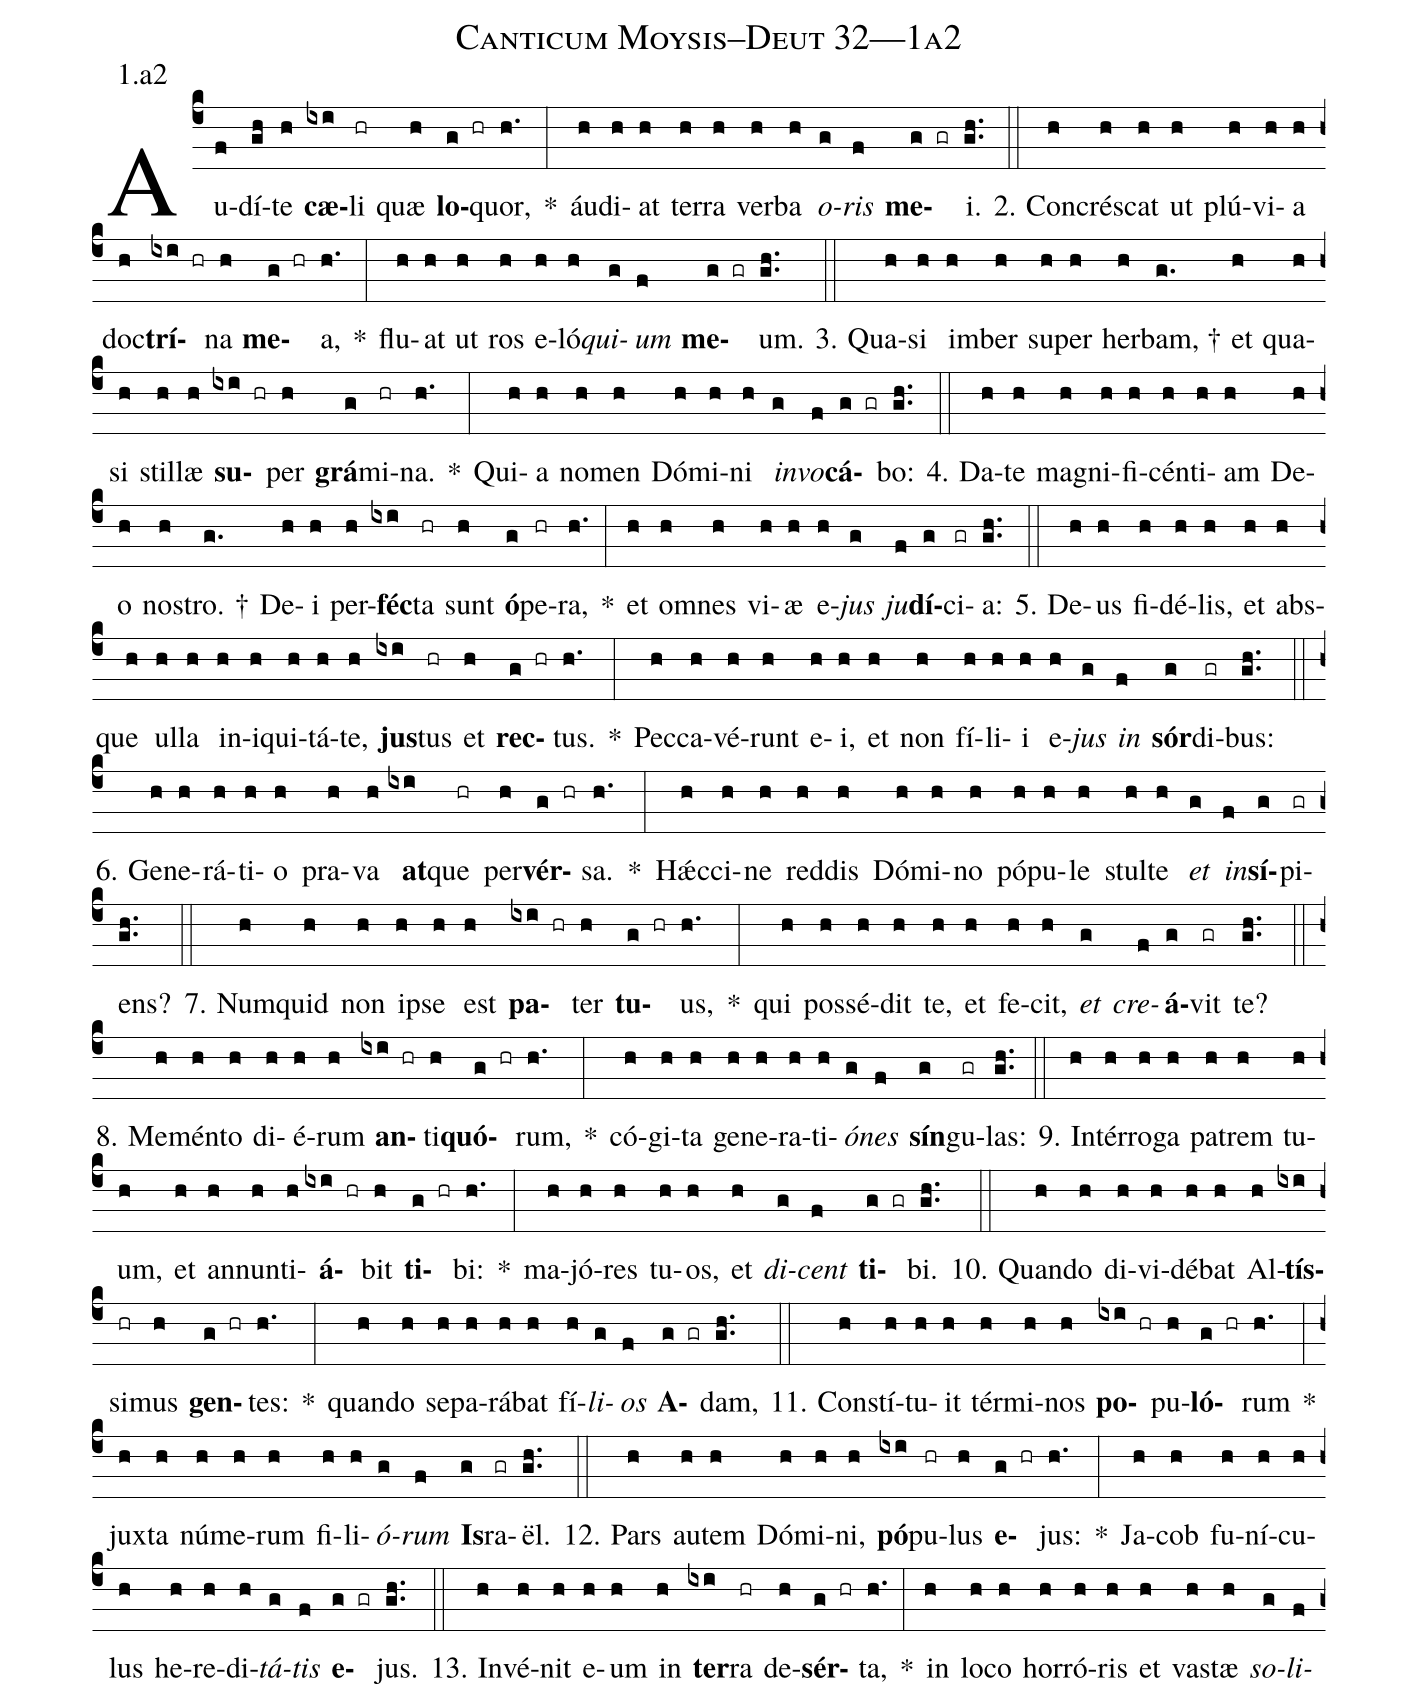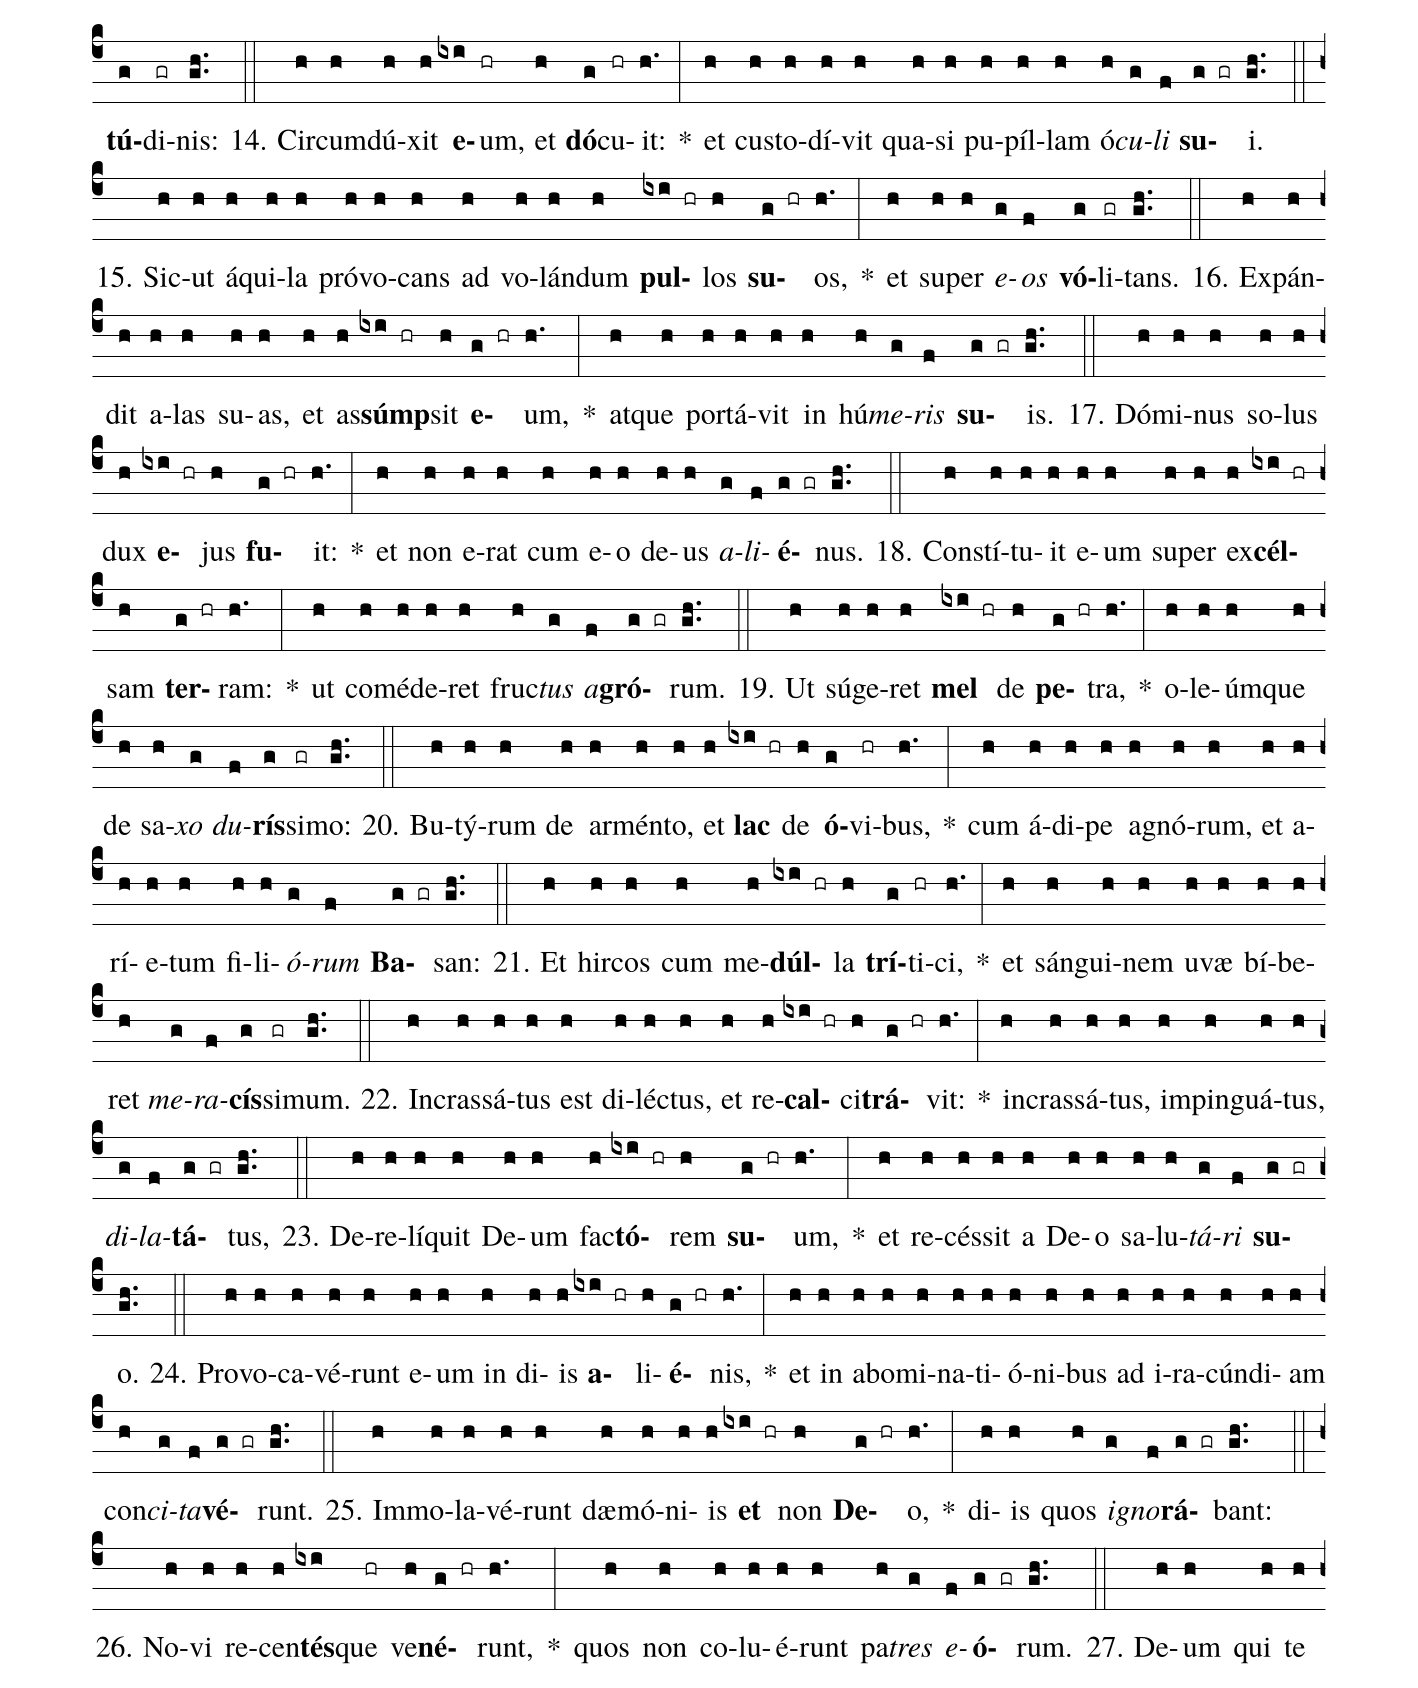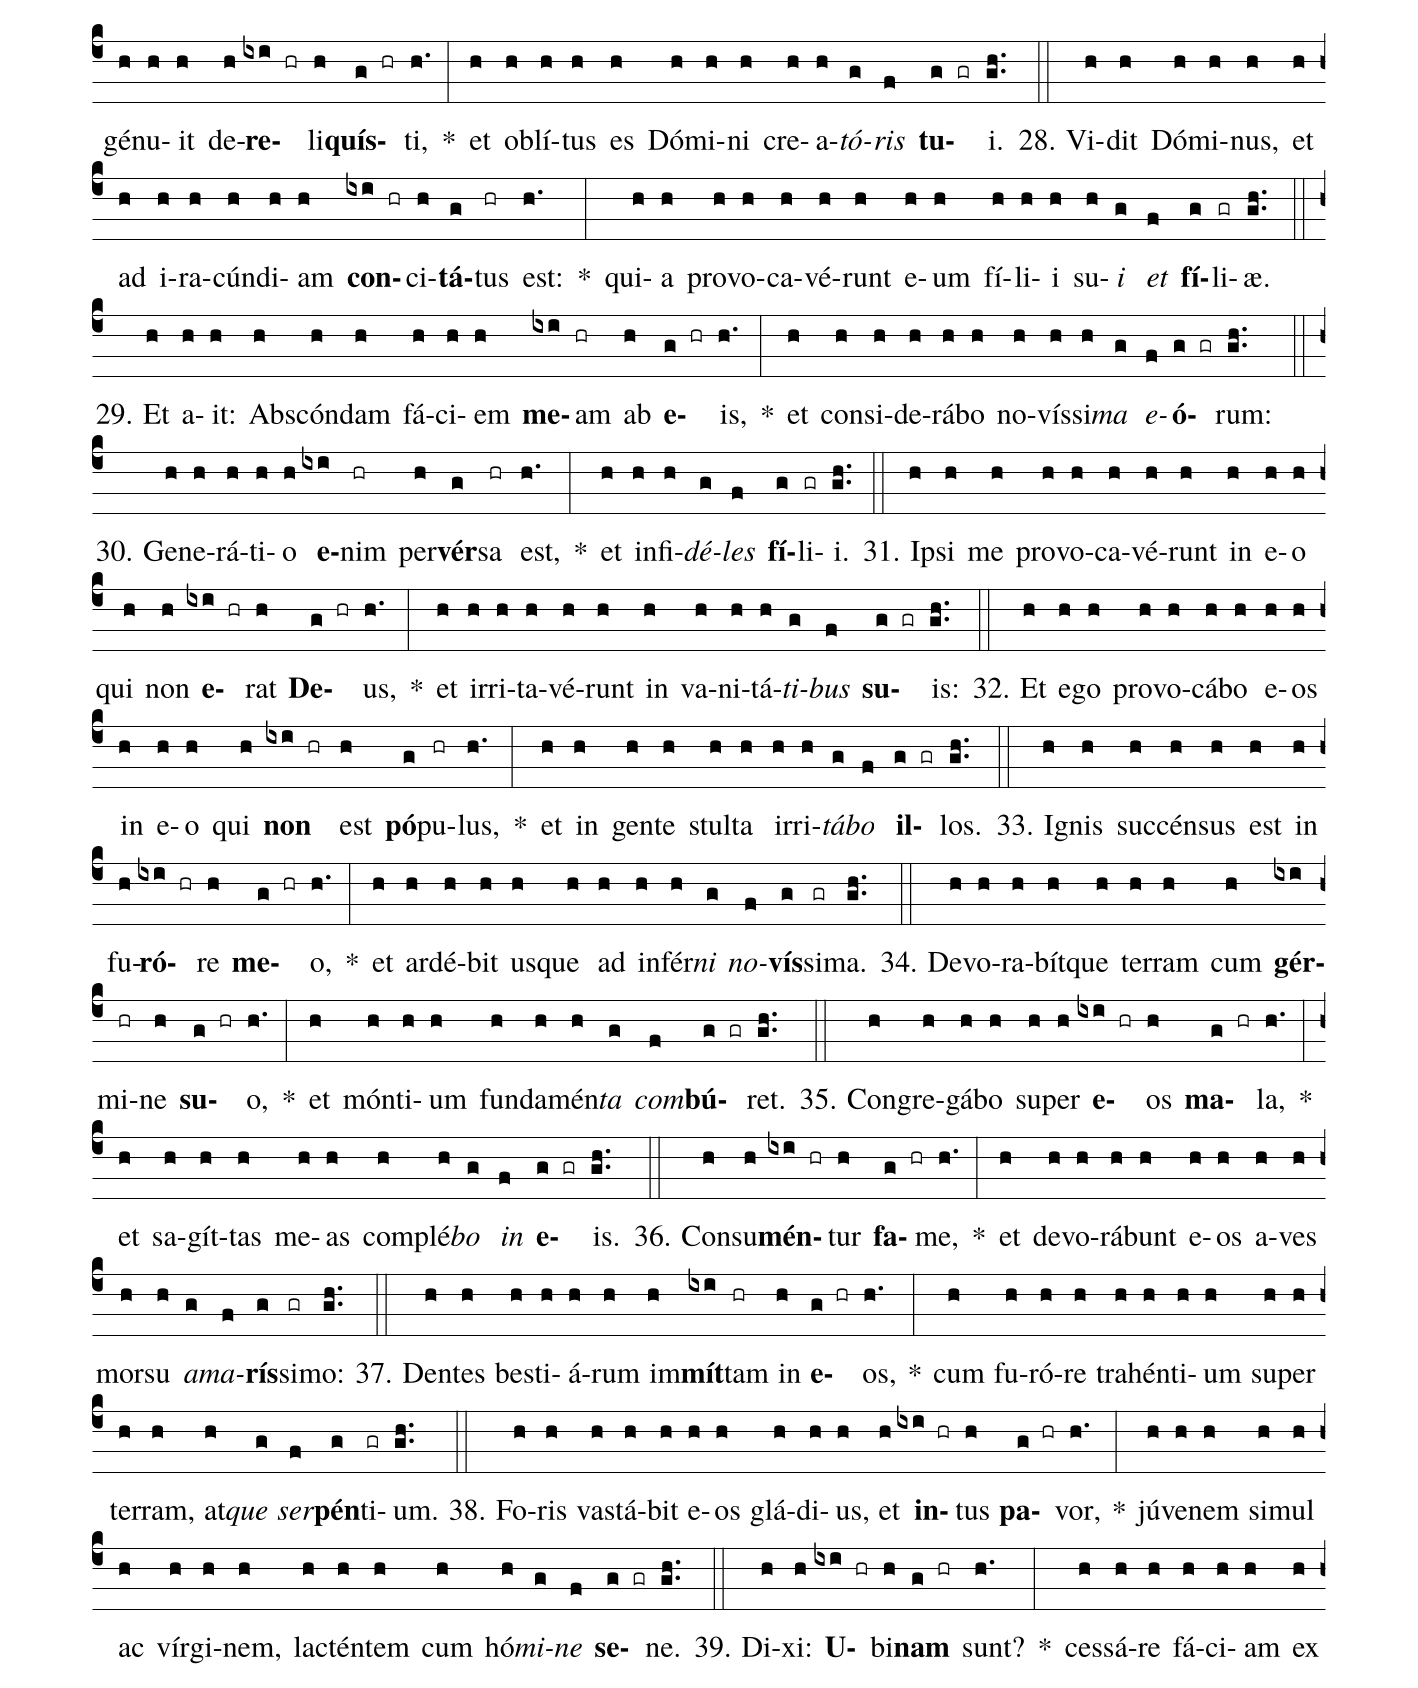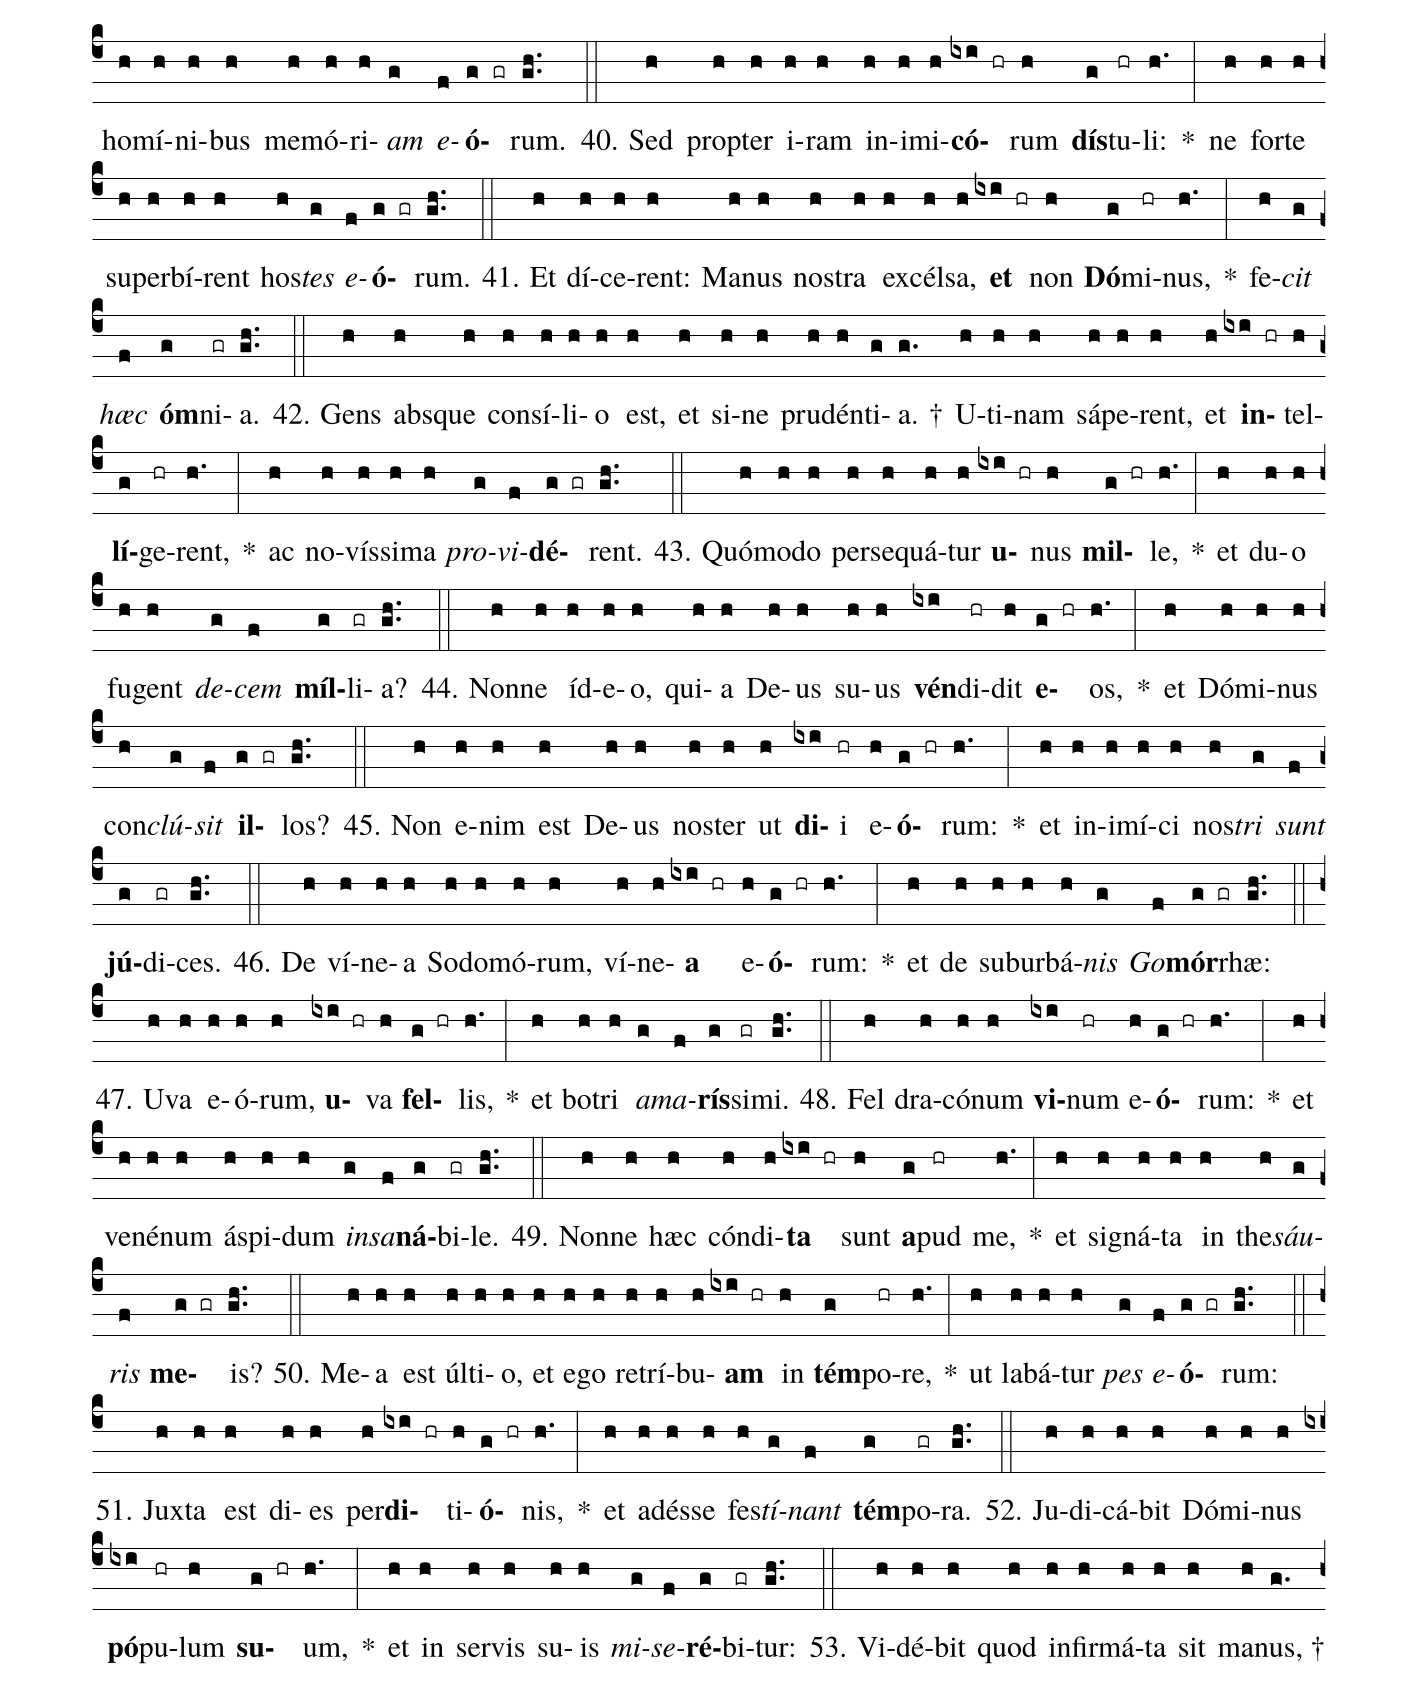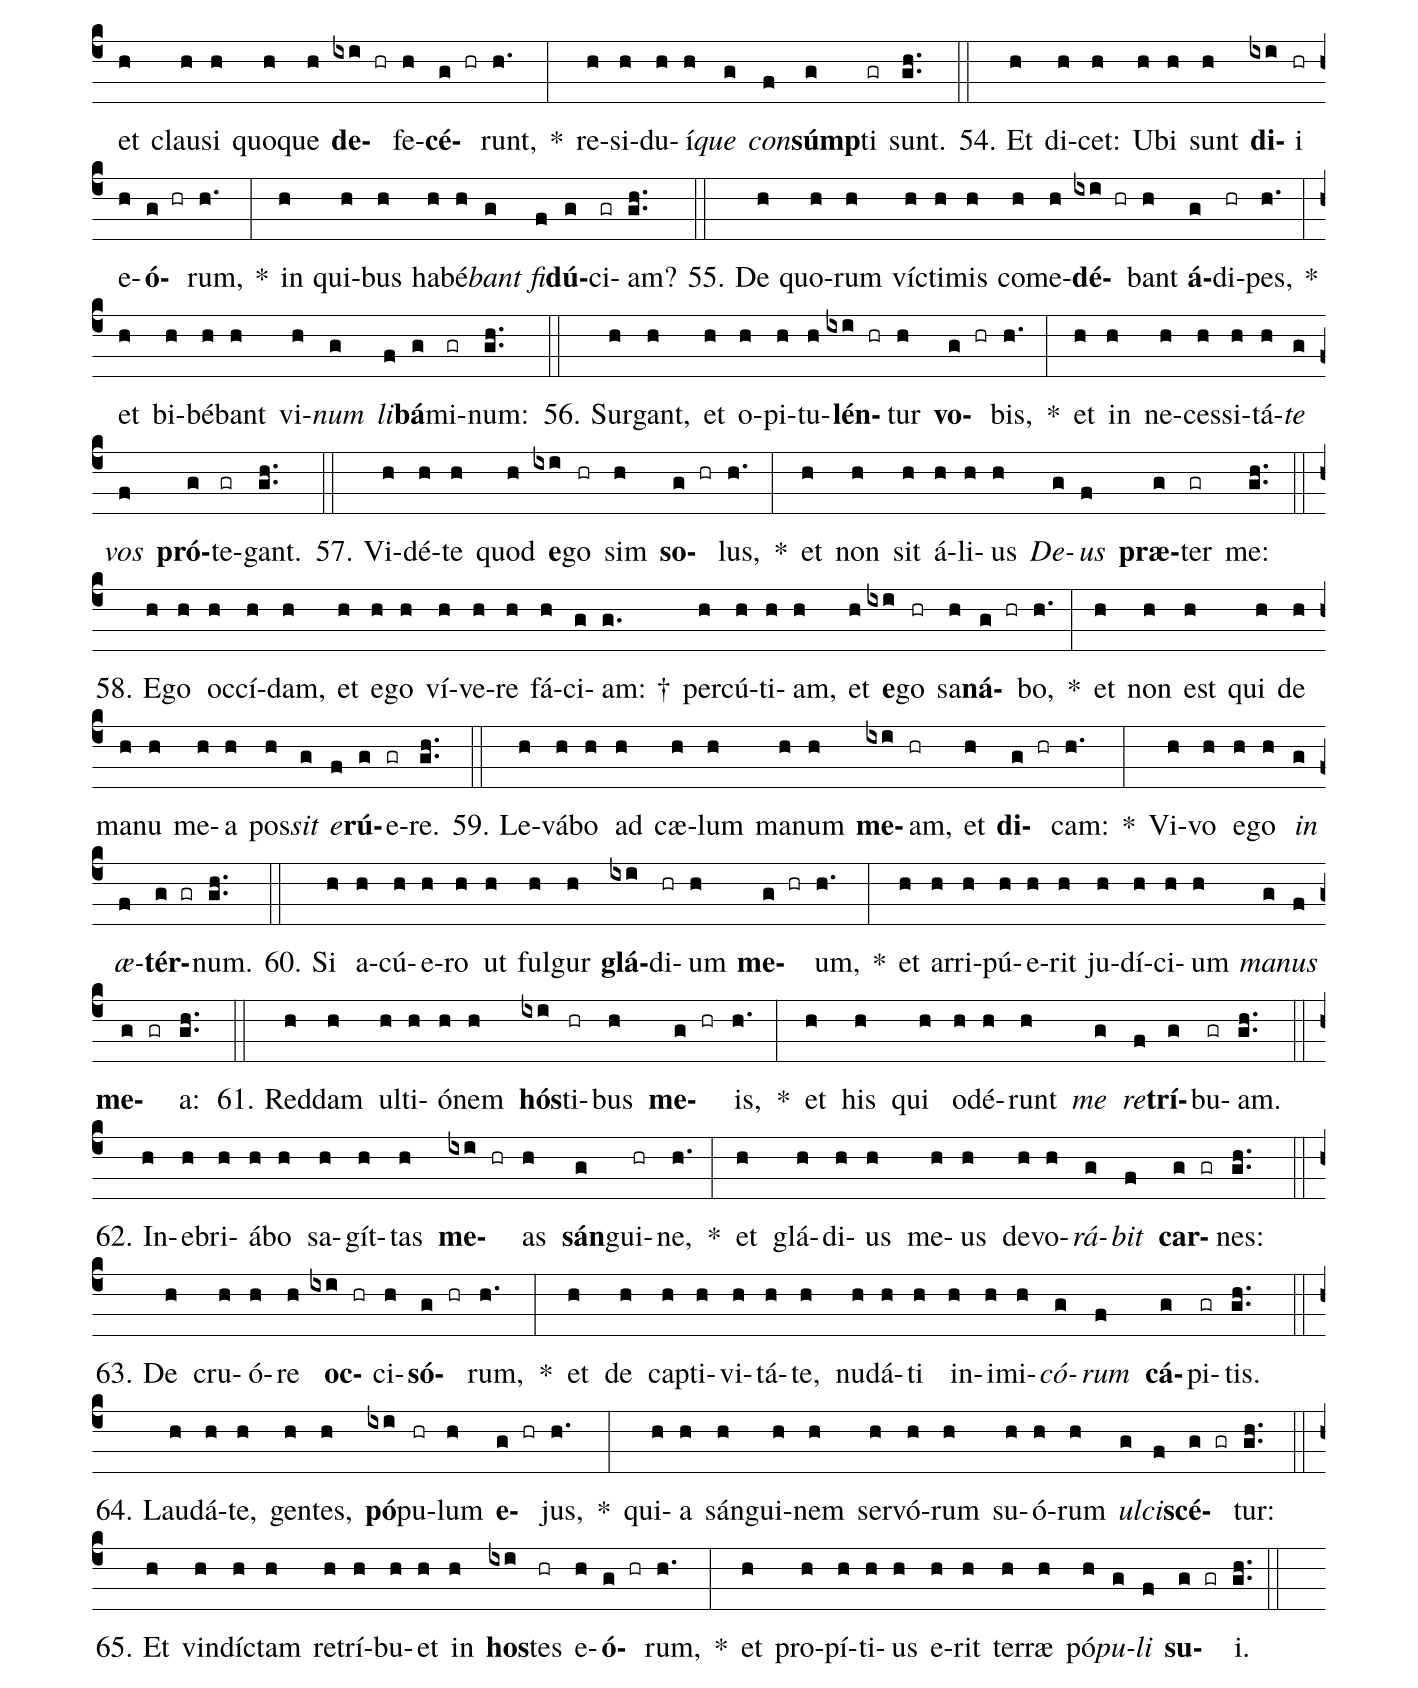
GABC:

name: Canticum Moysis--Deut 32---1a2;
annotation: 1.a2;
%%
(c4)Au(f)dí(gh)te(h) <b>cæ</b>(ixi)li(hr) quæ(h) <b>lo</b>(g hr)quor,(h.) *(:) áu(h)di(h)at(h) ter(h)ra(h) ver(h)ba(h) <i>o</i>(g)<i>ris</i>(f) <b>me</b>(g gr)i.(gh..) (::)
2. Con(h)crés(h)cat(h) ut(h) plú(h)vi(h)a(h) doc(h)<b>trí</b>(ixi hr)na(h) <b>me</b>(g hr)a,(h.) *(:) flu(h)at(h) ut(h) ros(h) e(h)ló(h)<i>qui</i>(g)<i>um</i>(f) <b>me</b>(g gr)um.(gh..) (::)
3. Qua(h)si(h) im(h)ber(h) su(h)per(h) her(h)bam, †(g.) et(h) qua(h)si(h) stil(h)læ(h) <b>su</b>(ixi hr)per(h) <b>grá</b>(g)mi(hr)na.(h.) *(:) Qui(h)a(h) no(h)men(h) Dó(h)mi(h)ni(h) <i>in</i>(g)<i>vo</i>(f)<b>cá</b>(g gr)bo:(gh..) (::)
4. Da(h)te(h) ma(h)gni(h)fi(h)cén(h)ti(h)am(h) De(h)o(h) nos(h)tro. †(g.) De(h)i(h) per(h)<b>féc</b>(ixi)ta(hr) sunt(h) <b>ó</b>(g)pe(hr)ra,(h.) *(:) et(h) om(h)nes(h) vi(h)æ(h) e(h)<i>jus</i>(g) <i>ju</i>(f)<b>dí</b>(g)ci(gr)a:(gh..) (::)
5. De(h)us(h) fi(h)dé(h)lis,(h) et(h) abs(h)que(h) ul(h)la(h) in(h)i(h)qui(h)tá(h)te,(h) <b>jus</b>(ixi)tus(hr) et(h) <b>rec</b>(g hr)tus.(h.) *(:) Pec(h)ca(h)vé(h)runt(h) e(h)i,(h) et(h) non(h) fí(h)li(h)i(h) e(h)<i>jus</i>(g) <i>in</i>(f) <b>sór</b>(g)di(gr)bus:(gh..) (::)
6. Ge(h)ne(h)rá(h)ti(h)o(h) pra(h)va(h) <b>at</b>(ixi)que(hr) per(h)<b>vér</b>(g hr)sa.(h.) *(:) Hǽc(h)ci(h)ne(h) red(h)dis(h) Dó(h)mi(h)no(h) pó(h)pu(h)le(h) stul(h)te(h) <i>et</i>(g) <i>in</i>(f)<b>sí</b>(g)pi(gr)ens?(gh..) (::)
7. Num(h)quid(h) non(h) ip(h)se(h) est(h) <b>pa</b>(ixi hr)ter(h) <b>tu</b>(g hr)us,(h.) *(:) qui(h) pos(h)sé(h)dit(h) te,(h) et(h) fe(h)cit,(h) <i>et</i>(g) <i>cre</i>(f)<b>á</b>(g)vit(gr) te?(gh..) (::)
8. Me(h)mén(h)to(h) di(h)é(h)rum(h) <b>an</b>(ixi hr)ti(h)<b>quó</b>(g hr)rum,(h.) *(:) có(h)gi(h)ta(h) ge(h)ne(h)ra(h)ti(h)<i>ó</i>(g)<i>nes</i>(f) <b>sín</b>(g)gu(gr)las:(gh..) (::)
9. In(h)tér(h)ro(h)ga(h) pa(h)trem(h) tu(h)um,(h) et(h) an(h)nun(h)ti(h)<b>á</b>(ixi hr)bit(h) <b>ti</b>(g hr)bi:(h.) *(:) ma(h)jó(h)res(h) tu(h)os,(h) et(h) <i>di</i>(g)<i>cent</i>(f) <b>ti</b>(g gr)bi.(gh..) (::)
10. Quan(h)do(h) di(h)vi(h)dé(h)bat(h) Al(h)<b>tís</b>(ixi)si(hr)mus(h) <b>gen</b>(g hr)tes:(h.) *(:) quan(h)do(h) se(h)pa(h)rá(h)bat(h) fí(h)<i>li</i>(g)<i>os</i>(f) <b>A</b>(g gr)dam,(gh..) (::)
11. Con(h)stí(h)tu(h)it(h) tér(h)mi(h)nos(h) <b>po</b>(ixi hr)pu(h)<b>ló</b>(g hr)rum(h.) *(:) jux(h)ta(h) nú(h)me(h)rum(h) fi(h)li(h)<i>ó</i>(g)<i>rum</i>(f) <b>Is</b>(g)ra(gr)ël.(gh..) (::)
12. Pars(h) au(h)tem(h) Dó(h)mi(h)ni,(h) <b>pó</b>(ixi)pu(hr)lus(h) <b>e</b>(g hr)jus:(h.) *(:) Ja(h)cob(h) fu(h)ní(h)cu(h)lus(h) he(h)re(h)di(h)<i>tá</i>(g)<i>tis</i>(f) <b>e</b>(g gr)jus.(gh..) (::)
13. In(h)vé(h)nit(h) e(h)um(h) in(h) <b>ter</b>(ixi)ra(hr) de(h)<b>sér</b>(g hr)ta,(h.) *(:) in(h) lo(h)co(h) hor(h)ró(h)ris(h) et(h) vas(h)tæ(h) <i>so</i>(g)<i>li</i>(f)<b>tú</b>(g)di(gr)nis:(gh..) (::)
14. Cir(h)cum(h)dú(h)xit(h) <b>e</b>(ixi)um,(hr) et(h) <b>dó</b>(g)cu(hr)it:(h.) *(:) et(h) cus(h)to(h)dí(h)vit(h) qua(h)si(h) pu(h)píl(h)lam(h) ó(h)<i>cu</i>(g)<i>li</i>(f) <b>su</b>(g gr)i.(gh..) (::)
15. Sic(h)ut(h) á(h)qui(h)la(h) pró(h)vo(h)cans(h) ad(h) vo(h)lán(h)dum(h) <b>pul</b>(ixi hr)los(h) <b>su</b>(g hr)os,(h.) *(:) et(h) su(h)per(h) <i>e</i>(g)<i>os</i>(f) <b>vó</b>(g)li(gr)tans.(gh..) (::)
16. Ex(h)pán(h)dit(h) a(h)las(h) su(h)as,(h) et(h) as(h)<b>súmp</b>(ixi hr)sit(h) <b>e</b>(g hr)um,(h.) *(:) at(h)que(h) por(h)tá(h)vit(h) in(h) hú(h)<i>me</i>(g)<i>ris</i>(f) <b>su</b>(g gr)is.(gh..) (::)
17. Dó(h)mi(h)nus(h) so(h)lus(h) dux(h) <b>e</b>(ixi hr)jus(h) <b>fu</b>(g hr)it:(h.) *(:) et(h) non(h) e(h)rat(h) cum(h) e(h)o(h) de(h)us(h) <i>a</i>(g)<i>li</i>(f)<b>é</b>(g gr)nus.(gh..) (::)
18. Con(h)stí(h)tu(h)it(h) e(h)um(h) su(h)per(h) ex(h)<b>cél</b>(ixi hr)sam(h) <b>ter</b>(g hr)ram:(h.) *(:) ut(h) com(h)é(h)de(h)ret(h) fruc(h)<i>tus</i>(g) <i>a</i>(f)<b>gró</b>(g gr)rum.(gh..) (::)
19. Ut(h) sú(h)ge(h)ret(h) <b>mel</b>(ixi hr) de(h) <b>pe</b>(g hr)tra,(h.) *(:) o(h)le(h)úm(h)que(h) de(h) sa(h)<i>xo</i>(g) <i>du</i>(f)<b>rís</b>(g)si(gr)mo:(gh..) (::)
20. Bu(h)tý(h)rum(h) de(h) ar(h)mén(h)to,(h) et(h) <b>lac</b>(ixi hr) de(h) <b>ó</b>(g)vi(hr)bus,(h.) *(:) cum(h) á(h)di(h)pe(h) a(h)gnó(h)rum,(h) et(h) a(h)rí(h)e(h)tum(h) fi(h)li(h)<i>ó</i>(g)<i>rum</i>(f) <b>Ba</b>(g gr)san:(gh..) (::)
21. Et(h) hir(h)cos(h) cum(h) me(h)<b>dúl</b>(ixi hr)la(h) <b>trí</b>(g)ti(hr)ci,(h.) *(:) et(h) sán(h)gui(h)nem(h) u(h)væ(h) bí(h)be(h)ret(h) <i>me</i>(g)<i>ra</i>(f)<b>cís</b>(g)si(gr)mum.(gh..) (::)
22. In(h)cras(h)sá(h)tus(h) est(h) di(h)léc(h)tus,(h) et(h) re(h)<b>cal</b>(ixi hr)ci(h)<b>trá</b>(g hr)vit:(h.) *(:) in(h)cras(h)sá(h)tus,(h) im(h)pin(h)guá(h)tus,(h) <i>di</i>(g)<i>la</i>(f)<b>tá</b>(g gr)tus,(gh..) (::)
23. De(h)re(h)lí(h)quit(h) De(h)um(h) fac(h)<b>tó</b>(ixi hr)rem(h) <b>su</b>(g hr)um,(h.) *(:) et(h) re(h)cés(h)sit(h) a(h) De(h)o(h) sa(h)lu(h)<i>tá</i>(g)<i>ri</i>(f) <b>su</b>(g gr)o.(gh..) (::)
24. Pro(h)vo(h)ca(h)vé(h)runt(h) e(h)um(h) in(h) di(h)is(h) <b>a</b>(ixi hr)li(h)<b>é</b>(g hr)nis,(h.) *(:) et(h) in(h) ab(h)o(h)mi(h)na(h)ti(h)ó(h)ni(h)bus(h) ad(h) i(h)ra(h)cún(h)di(h)am(h) con(h)<i>ci</i>(g)<i>ta</i>(f)<b>vé</b>(g gr)runt.(gh..) (::)
25. Im(h)mo(h)la(h)vé(h)runt(h) dæ(h)mó(h)ni(h)is(h) <b>et</b>(ixi hr) non(h) <b>De</b>(g hr)o,(h.) *(:) di(h)is(h) quos(h) <i>i</i>(g)<i>gno</i>(f)<b>rá</b>(g gr)bant:(gh..) (::)
26. No(h)vi(h) re(h)cen(h)<b>tés</b>(ixi)que(hr) ve(h)<b>né</b>(g hr)runt,(h.) *(:) quos(h) non(h) co(h)lu(h)é(h)runt(h) pa(h)<i>tres</i>(g) <i>e</i>(f)<b>ó</b>(g gr)rum.(gh..) (::)
27. De(h)um(h) qui(h) te(h) gé(h)nu(h)it(h) de(h)<b>re</b>(ixi hr)li(h)<b>quís</b>(g hr)ti,(h.) *(:) et(h) ob(h)lí(h)tus(h) es(h) Dó(h)mi(h)ni(h) cre(h)a(h)<i>tó</i>(g)<i>ris</i>(f) <b>tu</b>(g gr)i.(gh..) (::)
28. Vi(h)dit(h) Dó(h)mi(h)nus,(h) et(h) ad(h) i(h)ra(h)cún(h)di(h)am(h) <b>con</b>(ixi hr)ci(h)<b>tá</b>(g)tus(hr) est:(h.) *(:) qui(h)a(h) pro(h)vo(h)ca(h)vé(h)runt(h) e(h)um(h) fí(h)li(h)i(h) su(h)<i>i</i>(g) <i>et</i>(f) <b>fí</b>(g)li(gr)æ.(gh..) (::)
29. Et(h) a(h)it:(h) Abs(h)cón(h)dam(h) fá(h)ci(h)em(h) <b>me</b>(ixi)am(hr) ab(h) <b>e</b>(g hr)is,(h.) *(:) et(h) con(h)si(h)de(h)rá(h)bo(h) no(h)vís(h)si(h)<i>ma</i>(g) <i>e</i>(f)<b>ó</b>(g gr)rum:(gh..) (::)
30. Ge(h)ne(h)rá(h)ti(h)o(h) <b>e</b>(ixi)nim(hr) per(h)<b>vér</b>(g)sa(hr) est,(h.) *(:) et(h) in(h)fi(h)<i>dé</i>(g)<i>les</i>(f) <b>fí</b>(g)li(gr)i.(gh..) (::)
31. Ip(h)si(h) me(h) pro(h)vo(h)ca(h)vé(h)runt(h) in(h) e(h)o(h) qui(h) non(h) <b>e</b>(ixi hr)rat(h) <b>De</b>(g hr)us,(h.) *(:) et(h) ir(h)ri(h)ta(h)vé(h)runt(h) in(h) va(h)ni(h)tá(h)<i>ti</i>(g)<i>bus</i>(f) <b>su</b>(g gr)is:(gh..) (::)
32. Et(h) e(h)go(h) pro(h)vo(h)cá(h)bo(h) e(h)os(h) in(h) e(h)o(h) qui(h) <b>non</b>(ixi hr) est(h) <b>pó</b>(g)pu(hr)lus,(h.) *(:) et(h) in(h) gen(h)te(h) stul(h)ta(h) ir(h)ri(h)<i>tá</i>(g)<i>bo</i>(f) <b>il</b>(g gr)los.(gh..) (::)
33. I(h)gnis(h) suc(h)cén(h)sus(h) est(h) in(h) fu(h)<b>ró</b>(ixi hr)re(h) <b>me</b>(g hr)o,(h.) *(:) et(h) ar(h)dé(h)bit(h) us(h)que(h) ad(h) in(h)fér(h)<i>ni</i>(g) <i>no</i>(f)<b>vís</b>(g)si(gr)ma.(gh..) (::)
34. De(h)vo(h)ra(h)bít(h)que(h) ter(h)ram(h) cum(h) <b>gér</b>(ixi)mi(hr)ne(h) <b>su</b>(g hr)o,(h.) *(:) et(h) món(h)ti(h)um(h) fun(h)da(h)mén(h)<i>ta</i>(g) <i>com</i>(f)<b>bú</b>(g gr)ret.(gh..) (::)
35. Con(h)gre(h)gá(h)bo(h) su(h)per(h) <b>e</b>(ixi hr)os(h) <b>ma</b>(g hr)la,(h.) *(:) et(h) sa(h)gít(h)tas(h) me(h)as(h) com(h)plé(h)<i>bo</i>(g) <i>in</i>(f) <b>e</b>(g gr)is.(gh..) (::)
36. Con(h)su(h)<b>mén</b>(ixi hr)tur(h) <b>fa</b>(g hr)me,(h.) *(:) et(h) de(h)vo(h)rá(h)bunt(h) e(h)os(h) a(h)ves(h) mor(h)su(h) <i>a</i>(g)<i>ma</i>(f)<b>rís</b>(g)si(gr)mo:(gh..) (::)
37. Den(h)tes(h) bes(h)ti(h)á(h)rum(h) im(h)<b>mít</b>(ixi)tam(hr) in(h) <b>e</b>(g hr)os,(h.) *(:) cum(h) fu(h)ró(h)re(h) tra(h)hén(h)ti(h)um(h) su(h)per(h) ter(h)ram,(h) at(h)<i>que</i>(g) <i>ser</i>(f)<b>pén</b>(g)ti(gr)um.(gh..) (::)
38. Fo(h)ris(h) vas(h)tá(h)bit(h) e(h)os(h) glá(h)di(h)us,(h) et(h) <b>in</b>(ixi hr)tus(h) <b>pa</b>(g hr)vor,(h.) *(:) jú(h)ve(h)nem(h) si(h)mul(h) ac(h) vír(h)gi(h)nem,(h) lac(h)tén(h)tem(h) cum(h) hó(h)<i>mi</i>(g)<i>ne</i>(f) <b>se</b>(g gr)ne.(gh..) (::)
39. Di(h)xi:(h) <b>U</b>(ixi hr)bi(h)<b>nam</b>(g hr) sunt?(h.) *(:) ces(h)sá(h)re(h) fá(h)ci(h)am(h) ex(h) ho(h)mí(h)ni(h)bus(h) me(h)mó(h)ri(h)<i>am</i>(g) <i>e</i>(f)<b>ó</b>(g gr)rum.(gh..) (::)
40. Sed(h) prop(h)ter(h) i(h)ram(h) in(h)i(h)mi(h)<b>có</b>(ixi hr)rum(h) <b>dís</b>(g)tu(hr)li:(h.) *(:) ne(h) for(h)te(h) su(h)per(h)bí(h)rent(h) hos(h)<i>tes</i>(g) <i>e</i>(f)<b>ó</b>(g gr)rum.(gh..) (::)
41. Et(h) dí(h)ce(h)rent:(h) Ma(h)nus(h) nos(h)tra(h) ex(h)cél(h)sa,(h) <b>et</b>(ixi hr) non(h) <b>Dó</b>(g)mi(hr)nus,(h.) *(:) fe(h)<i>cit</i>(g) <i>hæc</i>(f) <b>óm</b>(g)ni(gr)a.(gh..) (::)
42. Gens(h) abs(h)que(h) con(h)sí(h)li(h)o(h) est,(h) et(h) si(h)ne(h) pru(h)dén(h)ti(g)a. †(g.) U(h)ti(h)nam(h) sá(h)pe(h)rent,(h) et(h) <b>in</b>(ixi hr)tel(h)<b>lí</b>(g)ge(hr)rent,(h.) *(:) ac(h) no(h)vís(h)si(h)ma(h) <i>pro</i>(g)<i>vi</i>(f)<b>dé</b>(g gr)rent.(gh..) (::)
43. Quó(h)mo(h)do(h) per(h)se(h)quá(h)tur(h) <b>u</b>(ixi hr)nus(h) <b>mil</b>(g hr)le,(h.) *(:) et(h) du(h)o(h) fu(h)gent(h) <i>de</i>(g)<i>cem</i>(f) <b>míl</b>(g)li(gr)a?(gh..) (::)
44. Non(h)ne(h) íd(h)e(h)o,(h) qui(h)a(h) De(h)us(h) su(h)us(h) <b>vén</b>(ixi)di(hr)dit(h) <b>e</b>(g hr)os,(h.) *(:) et(h) Dó(h)mi(h)nus(h) con(h)<i>clú</i>(g)<i>sit</i>(f) <b>il</b>(g gr)los?(gh..) (::)
45. Non(h) e(h)nim(h) est(h) De(h)us(h) nos(h)ter(h) ut(h) <b>di</b>(ixi)i(hr) e(h)<b>ó</b>(g hr)rum:(h.) *(:) et(h) in(h)i(h)mí(h)ci(h) nos(h)<i>tri</i>(g) <i>sunt</i>(f) <b>jú</b>(g)di(gr)ces.(gh..) (::)
46. De(h) ví(h)ne(h)a(h) So(h)do(h)mó(h)rum,(h) ví(h)ne(h)<b>a</b>(ixi hr) e(h)<b>ó</b>(g hr)rum:(h.) *(:) et(h) de(h) sub(h)ur(h)bá(h)<i>nis</i>(g) <i>Go</i>(f)<b>mór</b>(g gr)rhæ:(gh..) (::)
47. U(h)va(h) e(h)ó(h)rum,(h) <b>u</b>(ixi hr)va(h) <b>fel</b>(g hr)lis,(h.) *(:) et(h) bo(h)tri(h) <i>a</i>(g)<i>ma</i>(f)<b>rís</b>(g)si(gr)mi.(gh..) (::)
48. Fel(h) dra(h)có(h)num(h) <b>vi</b>(ixi)num(hr) e(h)<b>ó</b>(g hr)rum:(h.) *(:) et(h) ve(h)né(h)num(h) ás(h)pi(h)dum(h) <i>in</i>(g)<i>sa</i>(f)<b>ná</b>(g)bi(gr)le.(gh..) (::)
49. Non(h)ne(h) hæc(h) cón(h)di(h)<b>ta</b>(ixi hr) sunt(h) <b>a</b>(g)pud(hr) me,(h.) *(:) et(h) si(h)gná(h)ta(h) in(h) the(h)<i>sáu</i>(g)<i>ris</i>(f) <b>me</b>(g gr)is?(gh..) (::)
50. Me(h)a(h) est(h) úl(h)ti(h)o,(h) et(h) e(h)go(h) re(h)trí(h)bu(h)<b>am</b>(ixi hr) in(h) <b>tém</b>(g)po(hr)re,(h.) *(:) ut(h) la(h)bá(h)tur(h) <i>pes</i>(g) <i>e</i>(f)<b>ó</b>(g gr)rum:(gh..) (::)
51. Jux(h)ta(h) est(h) di(h)es(h) per(h)<b>di</b>(ixi hr)ti(h)<b>ó</b>(g hr)nis,(h.) *(:) et(h) ad(h)és(h)se(h) fes(h)<i>tí</i>(g)<i>nant</i>(f) <b>tém</b>(g)po(gr)ra.(gh..) (::)
52. Ju(h)di(h)cá(h)bit(h) Dó(h)mi(h)nus(h) <b>pó</b>(ixi)pu(hr)lum(h) <b>su</b>(g hr)um,(h.) *(:) et(h) in(h) ser(h)vis(h) su(h)is(h) <i>mi</i>(g)<i>se</i>(f)<b>ré</b>(g)bi(gr)tur:(gh..) (::)
53. Vi(h)dé(h)bit(h) quod(h) in(h)fir(h)má(h)ta(h) sit(h) ma(h)nus, †(g.) et(h) clau(h)si(h) quo(h)que(h) <b>de</b>(ixi hr)fe(h)<b>cé</b>(g hr)runt,(h.) *(:) re(h)si(h)du(h)í(h)<i>que</i>(g) <i>con</i>(f)<b>súmp</b>(g)ti(gr) sunt.(gh..) (::)
54. Et(h) di(h)cet:(h) U(h)bi(h) sunt(h) <b>di</b>(ixi)i(hr) e(h)<b>ó</b>(g hr)rum,(h.) *(:) in(h) qui(h)bus(h) ha(h)bé(h)<i>bant</i>(g) <i>fi</i>(f)<b>dú</b>(g)ci(gr)am?(gh..) (::)
55. De(h) quo(h)rum(h) víc(h)ti(h)mis(h) com(h)e(h)<b>dé</b>(ixi hr)bant(h) <b>á</b>(g)di(hr)pes,(h.) *(:) et(h) bi(h)bé(h)bant(h) vi(h)<i>num</i>(g) <i>li</i>(f)<b>bá</b>(g)mi(gr)num:(gh..) (::)
56. Sur(h)gant,(h) et(h) o(h)pi(h)tu(h)<b>lén</b>(ixi hr)tur(h) <b>vo</b>(g hr)bis,(h.) *(:) et(h) in(h) ne(h)ces(h)si(h)tá(h)<i>te</i>(g) <i>vos</i>(f) <b>pró</b>(g)te(gr)gant.(gh..) (::)
57. Vi(h)dé(h)te(h) quod(h) <b>e</b>(ixi)go(hr) sim(h) <b>so</b>(g hr)lus,(h.) *(:) et(h) non(h) sit(h) á(h)li(h)us(h) <i>De</i>(g)<i>us</i>(f) <b>præ</b>(g)ter(gr) me:(gh..) (::)
58. E(h)go(h) oc(h)cí(h)dam,(h) et(h) e(h)go(h) ví(h)ve(h)re(h) fá(h)ci(g)am: †(g.) per(h)cú(h)ti(h)am,(h) et(h) <b>e</b>(ixi)go(hr) sa(h)<b>ná</b>(g hr)bo,(h.) *(:) et(h) non(h) est(h) qui(h) de(h) ma(h)nu(h) me(h)a(h) pos(h)<i>sit</i>(g) <i>e</i>(f)<b>rú</b>(g)e(gr)re.(gh..) (::)
59. Le(h)vá(h)bo(h) ad(h) cæ(h)lum(h) ma(h)num(h) <b>me</b>(ixi)am,(hr) et(h) <b>di</b>(g hr)cam:(h.) *(:) Vi(h)vo(h) e(h)go(h) <i>in</i>(g) <i>æ</i>(f)<b>tér</b>(g gr)num.(gh..) (::)
60. Si(h) a(h)cú(h)e(h)ro(h) ut(h) ful(h)gur(h) <b>glá</b>(ixi)di(hr)um(h) <b>me</b>(g hr)um,(h.) *(:) et(h) ar(h)ri(h)pú(h)e(h)rit(h) ju(h)dí(h)ci(h)um(h) <i>ma</i>(g)<i>nus</i>(f) <b>me</b>(g gr)a:(gh..) (::)
61. Red(h)dam(h) ul(h)ti(h)ó(h)nem(h) <b>hós</b>(ixi)ti(hr)bus(h) <b>me</b>(g hr)is,(h.) *(:) et(h) his(h) qui(h) o(h)dé(h)runt(h) <i>me</i>(g) <i>re</i>(f)<b>trí</b>(g)bu(gr)am.(gh..) (::)
62. In(h)e(h)bri(h)á(h)bo(h) sa(h)gít(h)tas(h) <b>me</b>(ixi hr)as(h) <b>sán</b>(g)gui(hr)ne,(h.) *(:) et(h) glá(h)di(h)us(h) me(h)us(h) de(h)vo(h)<i>rá</i>(g)<i>bit</i>(f) <b>car</b>(g gr)nes:(gh..) (::)
63. De(h) cru(h)ó(h)re(h) <b>oc</b>(ixi hr)ci(h)<b>só</b>(g hr)rum,(h.) *(:) et(h) de(h) cap(h)ti(h)vi(h)tá(h)te,(h) nu(h)dá(h)ti(h) in(h)i(h)mi(h)<i>có</i>(g)<i>rum</i>(f) <b>cá</b>(g)pi(gr)tis.(gh..) (::)
64. Lau(h)dá(h)te,(h) gen(h)tes,(h) <b>pó</b>(ixi)pu(hr)lum(h) <b>e</b>(g hr)jus,(h.) *(:) qui(h)a(h) sán(h)gui(h)nem(h) ser(h)vó(h)rum(h) su(h)ó(h)rum(h) <i>ul</i>(g)<i>ci</i>(f)<b>scé</b>(g gr)tur:(gh..) (::)
65. Et(h) vin(h)díc(h)tam(h) re(h)trí(h)bu(h)et(h) in(h) <b>hos</b>(ixi)tes(hr) e(h)<b>ó</b>(g hr)rum,(h.) *(:) et(h) pro(h)pí(h)ti(h)us(h) e(h)rit(h) ter(h)ræ(h) pó(h)<i>pu</i>(g)<i>li</i>(f) <b>su</b>(g gr)i.(gh..) (::)
